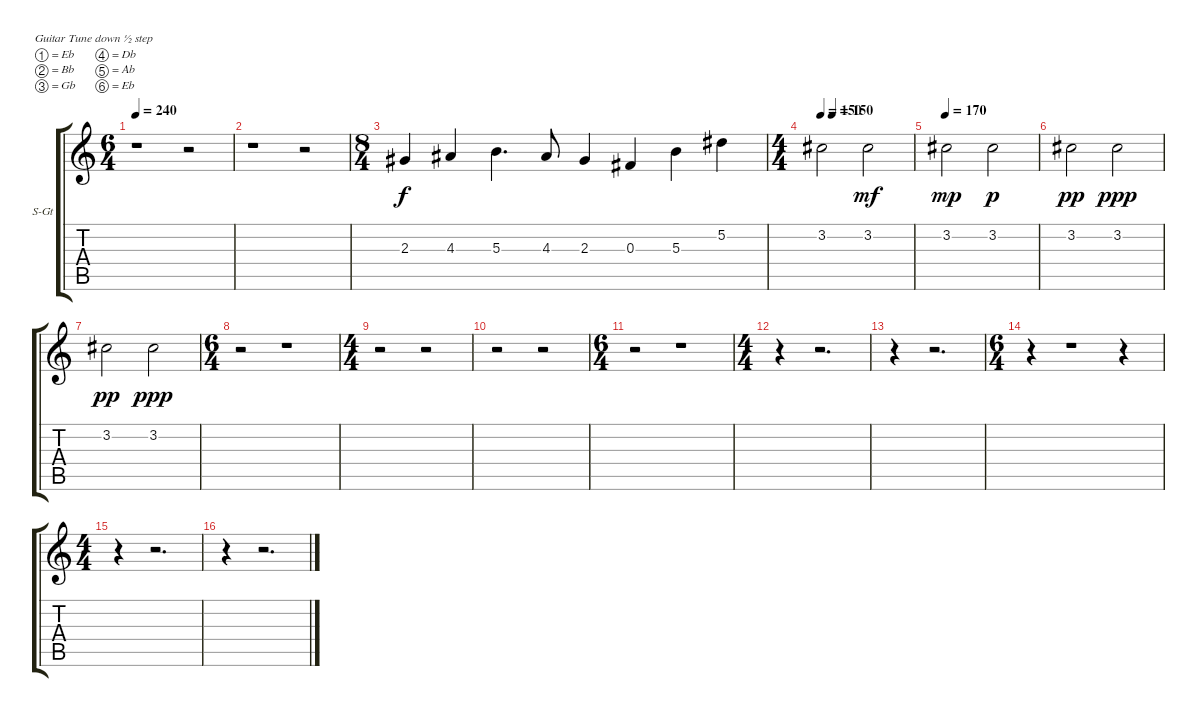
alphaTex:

\bracketExtendMode groupsimilarinstruments
\firstSystemTrackNameOrientation horizontal
\otherSystemsTrackNameOrientation horizontal
\track ("Акустическая гитара" "S-Gt") {instrument acousticguitarsteel}
\staff {score tabs}
\tuning (Eb4 Bb3 Gb3 Db3 Ab2 Eb2)
\ts (6 4)
\tempo 240
\clef g2
\ks c
r.1{dy f} r.2 |
r.1 r.2 |
\ts (8 4)
\beaming (8 4 4 4 4)
2.3.4 4.3.4 5.3.4{d} 4.3.8 2.3.4 0.3.4 5.3.4 5.2.4 |
\ts (4 4)
\beaming (8 2 2 2 2)
\tempo 150
\tempo (150 0.125)
3.2.2 3.2.2{dy mf} |
\tempo 170
3.2.2{dy mp} 3.2.2{dy p} |
3.2.2{dy pp} 3.2.2{dy ppp} |
3.2.2{dy pp} 3.2.2{dy ppp} |
\ts (6 4)
\beaming (8 2 2 2 6)
r.2 r.1 |
\ts (4 4)
\beaming (8 2 2 2 2)
r.2 r.2 |
r.2 r.2 |
\ts (6 4)
\beaming (8 2 2 2 6)
r.2 r.1 |
\ts (4 4)
\beaming (8 2 2 2 2)
r.4 r.2{d} |
r.4 r.2{d} |
\ts (6 4)
\beaming (8 2 2 2 6)
r.4 r.1 r.4 |
\ts (4 4)
\beaming (8 2 2 2 2)
r.4 r.2{d} |
r.4 r.2{d}
